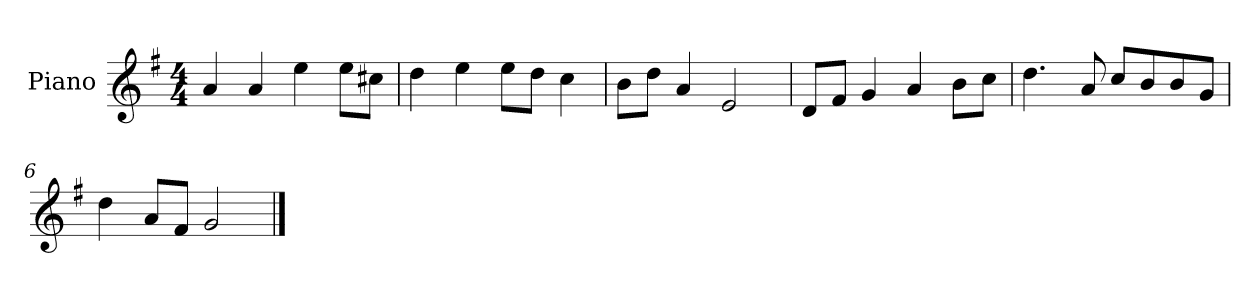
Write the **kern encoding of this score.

**kern
*part1
*staff1
*I"Piano
*I'P-no
*clefG2
*k[f#]
*M4/4
*MM90
=1
4a/
4a/
4ee\
8ee\L
8cc#X\J
=2
4dd\
4ee\
8ee\L
8dd\J
4cc\
=3
8b\L
8dd\J
4a/
2e/
=4
8d/L
8f#/J
4g/
4a/
8b\L
8cc\J
=5
4.dd\
8a/
8cc/L
8b/
8b/
8g/J
=6
4dd\
8a/L
8f#/J
2g/
==
*-
